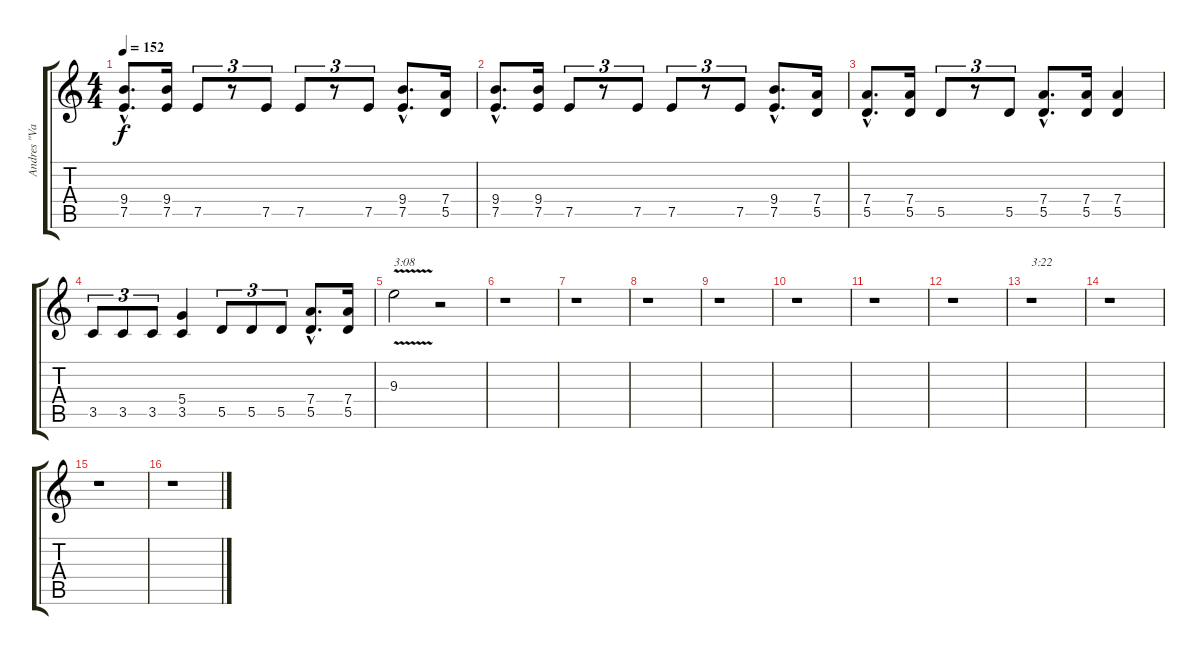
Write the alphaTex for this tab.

\track ("Andres \"Vaca\" Barrios" "Andres \"Va") {instrument distortionguitar}
\staff {score tabs}
\tuning (E4 B3 G3 D3 A2 E2) {hide}
\ts (4 4)
\tempo 152
\clef g2
\ks c
(9.4{hac} 7.5{hac}).8{d dy f} (9.4 7.5).16 7.5.8{tu (3 2)} r.8{tu (3 2)} 7.5.8{tu (3 2)} 7.5.8{tu (3 2)} r.8{tu (3 2)} 7.5.8{tu (3 2)} (9.4{hac} 7.5{hac}).8{d} (7.4 5.5).16 |
(9.4{hac} 7.5{hac}).8{d} (9.4 7.5).16 7.5.8{tu (3 2)} r.8{tu (3 2)} 7.5.8{tu (3 2)} 7.5.8{tu (3 2)} r.8{tu (3 2)} 7.5.8{tu (3 2)} (9.4{hac} 7.5{hac}).8{d} (7.4 5.5).16 |
(7.4{hac} 5.5{hac}).8{d} (7.4 5.5).16 5.5.8{tu (3 2)} r.8{tu (3 2)} 5.5.8{tu (3 2)} (7.4{hac} 5.5{hac}).8{d} (7.4 5.5).16 (7.4 5.5).4 |
3.5.8{tu (3 2)} 3.5.8{tu (3 2)} 3.5.8{tu (3 2)} (5.4 3.5).4 5.5.8{tu (3 2)} 5.5.8{tu (3 2)} 5.5.8{tu (3 2)} (7.4{hac} 5.5{hac}).8{d} (7.4 5.5).16 |
9.3{v}.2{txt "3:08"} r.2 |
r.1 |
r.1 |
r.1 |
r.1 |
r.1 |
r.1 |
r.1 |
r.1{txt "3:22"} |
r.1 |
r.1 |
r.1
